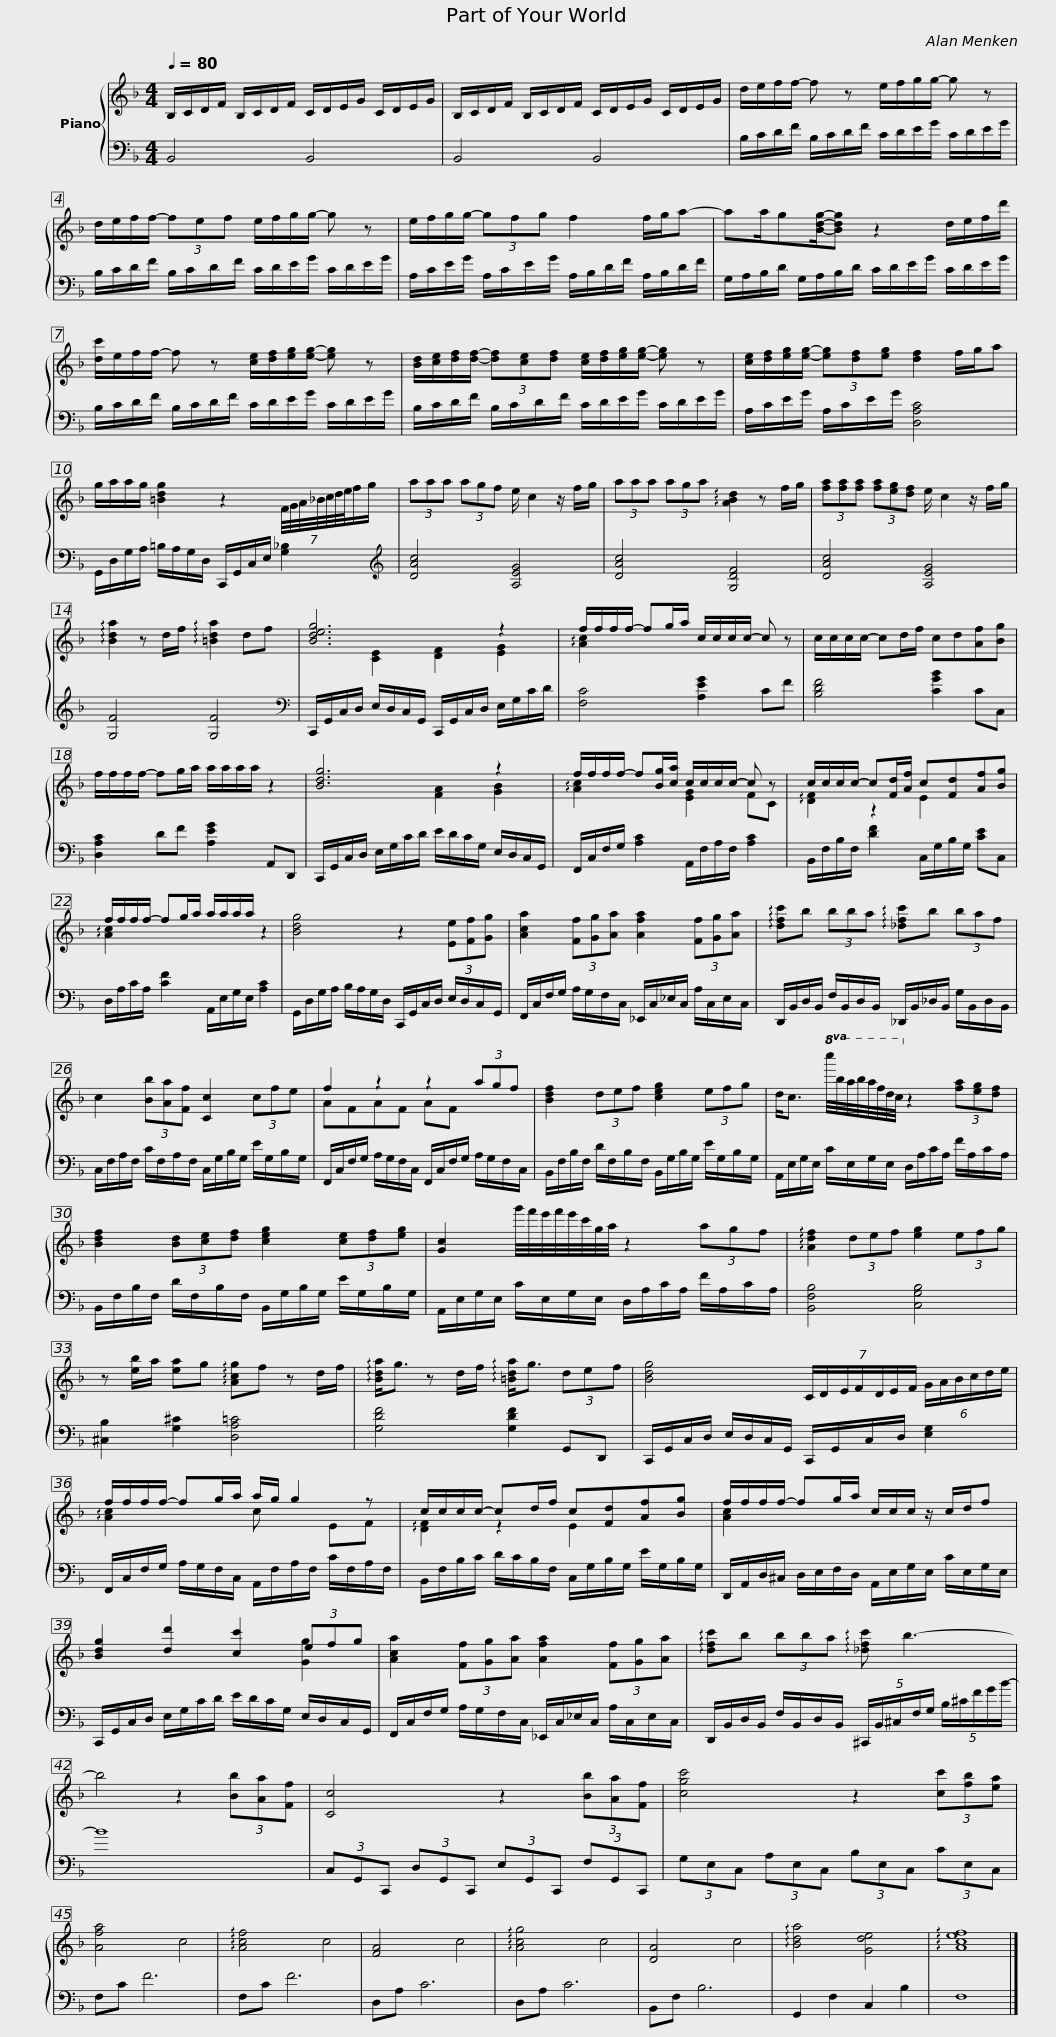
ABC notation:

X:1
%%score { ( 1 3 ) | 2 }
L:1/8
Q:1/4=80
M:4/4
I:linebreak $
K:F
V:1 treble
V:3 treble
V:2 bass
V:1
 B,/C/D/F/ B,/C/D/F/ C/D/E/G/ C/D/E/G/ | B,/C/D/F/ B,/C/D/F/ C/D/E/G/ C/D/E/G/ |$ d/e/f/f/- f z e/f/g/g/- g z | d/e/f/f/- (3fef e/f/g/g/- g z |$ e/f/g/g/- (3gfg f2 f/g/a- | %5
 aa/g[Bdg]/-[Bdg] z2 d/e/f/d'/ |$ [dc']/e/f/f/- f z [ce]/[df]/[eg]/[eg]/- [eg] z | [Bd]/[ce]/[df]/[df]/- (3[df][ce][df] [ce]/[df]/[eg]/[eg]/- [eg] z |$ [ce]/[df]/[eg]/[eg]/- (3[eg][df][eg] [df]2 f/g/a | g/a/a/g/ [=Bdg]2 z2 (7:4:7F/4G/4A/4_B/4c/4d/4e/4f/g/ |$ %10
 (3aaa (3agf e/ c2 z/ f/g/ | (3aaa (3aga !arpeggio![ABd]2 z f/g/ | (3[fa][fa][fa] (3[fa][eg][df] e/ c2 z/ f/g/ |$ !arpeggio![Bda]2 z d/f/ !arpeggio![=Bda]2 df | [Bdeg]6 z2 | %15
 f/f/f/f/- fg/a/ c/c/c/c/- c z |$ c/c/c/c/- cd/f/ cd[Af][Bg] | f/f/f/f/- fg/a/ a/a/a/a/ z2 | [Bdg]6 z2 |$ f/f/f/f/- f[Bg]/[ca]/ c/c/c/c/- c z | %20
 c/c/c/c/- c[Fd]/[Af]/ c[Fd][Af][Bg] | f/f/f/f/- fg/a/ a/a/a/a/ z2 |$ [Bdg]4 z2 (3[Ee][Ff][Gg] | [Aca]2 (3[Ff][Gg][Aa] [Afa]2 (3[Ff][Gg][Aa] |$ !arpeggio![dfc']b (3bba !arpeggio![_dfc']b (3baf | %25
 c2 (3[Bb][Aa][Ff] [Cc]2 (3cfe |$ f2 z2 z2 (3agf | [Bdf]2 (3def [ceg]2 (3efg |$ d<c!8va(! c''/4b'/4a'/4b'/4a'/4f'/4d'/4c'/4!8va)! z2 (3[fa][eg][df] | [Bdf]2 (3[Bd][ce][df] [ceg]2 (3[ce][df][eg] |$ %30
 [Gc]2 g'/4f'/4e'/4f'/4e'/4c'/4g/4a/4 z2 (3agf | !arpeggio![Adf]2 (3def [eg]2 (3efg | z [eb]/a/ [ea]g !arpeggio![Acg]f z d/f/ |$ !arpeggio![Bda]<g z d/f/ !arpeggio![=Bda]<g (3def | [Bdg]4 (7:4:7C/D/E/F/D/E/F/ (6:4:6G/A/B/c/d/e/ |$ %35
 f/f/f/f/- fg/a/ a/g/ g2 z | c/c/c/c/- cd/f/ c[Fd][Af][Bg] |$ f/f/f/f/- fg/a/ c/c/c/ z/ c/d/f | [Bdg]2 [dd']2 [cc']2 (3efg |$ [Aca]2 (3[Ff][Gg][Aa] [Afa]2 (3[Ff][Gg][Aa] | %40
 !arpeggio![dfc']b (3bba !arpeggio![_dfc'] b3- |$ b4 z2 (3[Bb][Aa][Ff] | [Cc]4 z2 (3[Bb][Aa][Ff] | [cgc']4 z2 (3[cc'][fb][ea] | [Afa]4 c4 | %45
 !arpeggio![Acf]4 c4 |$ [FA]4 c4 | !arpeggio![Acg]4 c4 | [DA]4 c4 | !arpeggio![Bda]4 [Gde]4 | %50
 !arpeggio![Acef]8 |] %51
V:2
 B,,4 B,,4 | B,,4 B,,4 |$ B,/C/D/F/ B,/C/D/F/ C/D/E/G/ C/D/E/G/ | B,/C/D/F/ B,/C/D/F/ C/D/E/G/ C/D/E/G/ |$ A,/C/E/G/ A,/C/E/G/ A,/B,/D/F/ A,/B,/D/F/ | %5
 G,/A,/B,/D/ G,/A,/B,/D/ C/D/E/G/ C/D/E/G/ |$ B,/C/D/F/ B,/C/D/F/ C/D/E/G/ C/D/E/G/ | B,/C/D/F/ B,/C/D/F/ C/D/E/G/ C/D/E/G/ |$ A,/C/E/G/ A,/C/E/G/ [D,A,C]4 | G,,/D,/G,/A,/ =B,/A,/G,/D,/ C,,/G,,/C,/E,/ [G,_B,]2 |$ %10
[K:treble] [DAc]4 [A,EG]4 | [DAc]4 [G,DF]4 | [DAc]4 [A,EG]4 |$ [G,F]4 [G,F]4 |[K:bass] C,,/G,,/C,/D,/ E,/D,/C,/G,,/ C,,/G,,/C,/D,/ E,/G,/C/D/ | %15
 [F,C]4 [A,EG]2 CF |$ [B,DF]4 [CGB]2 CC, | [D,A,C]2 DF [A,EG]2 A,,D,, | C,,/G,,/C,/D,/ E,/G,/C/D/ E/D/C/G,/ E,/D,/C,/G,,/ |$ F,,/C,/F,/G,/ [A,C]2 A,,/F,/A,/F,/ [A,C]2 | %20
 B,,/F,/B,/F,/ [DF]2 C,/G,/B,/G,/ [CE]C, | D,/A,/C/A,/ [CF]2 A,,/E,/G,/E,/ [A,C]2 |$ G,,/D,/G,/A,/ B,/A,/G,/D,/ C,,/G,,/C,/D,/ E,/D,/C,/G,,/ | F,,/C,/F,/G,/ A,/G,/F,/C,/ _E,,/C,/_E,/C,/ A,/C,/E,/C,/ |$ D,,/B,,/D,/B,,/ F,/B,,/D,/B,,/ _D,,/B,,/_D,/B,,/ G,/B,,/D,/B,,/ | %25
 C,/F,/A,/F,/ C/F,/A,/F,/ C,/G,/B,/G,/ E/G,/B,/G,/ |$ F,,/C,/F,/G,/ A,/G,/F,/C,/ F,,/C,/F,/G,/ A,/G,/F,/C,/ | B,,/F,/B,/F,/ D/F,/B,/F,/ B,,/G,/B,/G,/ E/G,/B,/G,/ |$ A,,/E,/G,/E,/ C/E,/G,/E,/ D,/A,/C/A,/ F/A,/C/A,/ | B,,/F,/B,/F,/ D/F,/B,/F,/ B,,/G,/B,/G,/ E/G,/B,/G,/ |$ %30
 A,,/E,/G,/E,/ C/E,/G,/E,/ D,/A,/C/A,/ F/A,/C/A,/ | [B,,F,B,]4 [C,G,B,]4 | [^C,B,]2 [G,^C]2 [D,A,=C]4 |$ [G,DF]4 [G,DF]2 G,,D,, | C,,/G,,/C,/D,/ E,/D,/C,/G,,/ C,,/G,,/C,/D,/ [E,G,]2 |$ %35
 F,,/C,/F,/G,/ A,/G,/F,/C,/ A,,/F,/A,/F,/ C/F,/A,/F,/ | B,,/F,/B,/C/ D/C/B,/F,/ C,/G,/B,/G,/ E/G,/B,/G,/ |$ D,,/A,,/D,/^C,/ D,/E,/F,/D,/ A,,/E,/G,/E,/ C/E,/G,/E,/ | C,,/G,,/C,/D,/ E,/G,/C/D/ E/D/C/G,/ E,/D,/C,/G,,/ |$ F,,/C,/F,/G,/ A,/G,/F,/C,/ _E,,/C,/_E,/C,/ A,/C,/E,/C,/ | %40
 D,,/B,,/D,/B,,/ F,/B,,/D,/B,,/ (5:4:5^C,,/B,,/^C,/F,/G,/ (5:4:5B,/^C/F/G/B/- |$ B8 | (3C,G,,C,, (3D,G,,C,, (3E,G,,C,, (3F,G,,C,, | (3G,E,C, (3A,E,C, (3B,E,C, (3CE,C, | F,C F6 | %45
 F,C F6 |$ D,A, C6 | D,A, C6 | B,,F, B,6 | G,,2 F,2 C,2 B,2 | %50
 F,8 |] %51
V:3
 x8 | x8 |$ x8 | x8 |$ x8 | %5
 x8 |$ x8 | x8 |$ x8 | x8 |$ %10
 x8 | x8 | x8 |$ x8 | x2 [CE]2 [DF]2 [EG]2 | %15
 !arpeggio![Ac]2 x6 |$ x8 | x8 | x4 [FA]2 [GB]2 |$ !arpeggio![Ac]2 x2 [EG]2 FC | %20
 !arpeggio![DF]2 z2 E2 x2 | !arpeggio![Ac]2 x6 |$ x8 | x8 |$ x8 | %25
 x8 |$ AFAF AF x2 | x8 |$ x2!8va(! x2!8va)! x4 | x8 |$ %30
 x8 | x8 | x8 |$ x8 | x8 |$ %35
 !arpeggio![Ac]2 x2 c x EF | !arpeggio![DF]2 z2 E2 x2 |$ [Ac]2 x6 | x6 [Gg]2 |$ x8 | %40
 x8 |$ x8 | x8 | x8 | x8 | %45
 x8 |$ x8 | x8 | x8 | x8 | %50
 x8 |] %51
